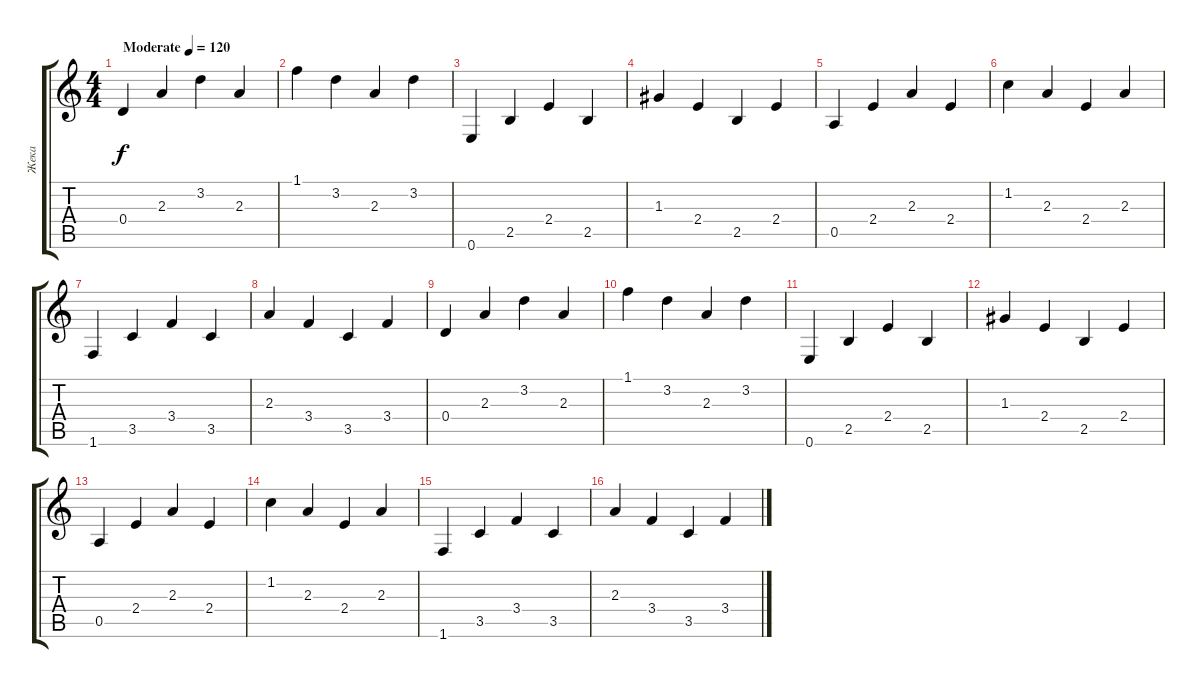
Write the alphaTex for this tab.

\track ("Жека" "Жека") {instrument acousticguitarsteel}
\staff {score tabs}
\tuning (E4 B3 G3 D3 A2 E2) {hide}
\ts (4 4)
\tempo (120 "Moderate")
\clef g2
\ks c
0.4.4{dy f instrument acousticguitarsteel} 2.3.4 3.2.4 2.3.4 |
1.1.4 3.2.4 2.3.4 3.2.4 |
0.6.4 2.5.4 2.4.4 2.5.4 |
1.3.4 2.4.4 2.5.4 2.4.4 |
0.5.4 2.4.4 2.3.4 2.4.4 |
1.2.4 2.3.4 2.4.4 2.3.4 |
1.6.4 3.5.4 3.4.4 3.5.4 |
2.3.4 3.4.4 3.5.4 3.4.4 |
0.4.4 2.3.4 3.2.4 2.3.4 |
1.1.4 3.2.4 2.3.4 3.2.4 |
0.6.4 2.5.4 2.4.4 2.5.4 |
1.3.4 2.4.4 2.5.4 2.4.4 |
0.5.4 2.4.4 2.3.4 2.4.4 |
1.2.4 2.3.4 2.4.4 2.3.4 |
1.6.4 3.5.4 3.4.4 3.5.4 |
2.3.4 3.4.4 3.5.4 3.4.4
